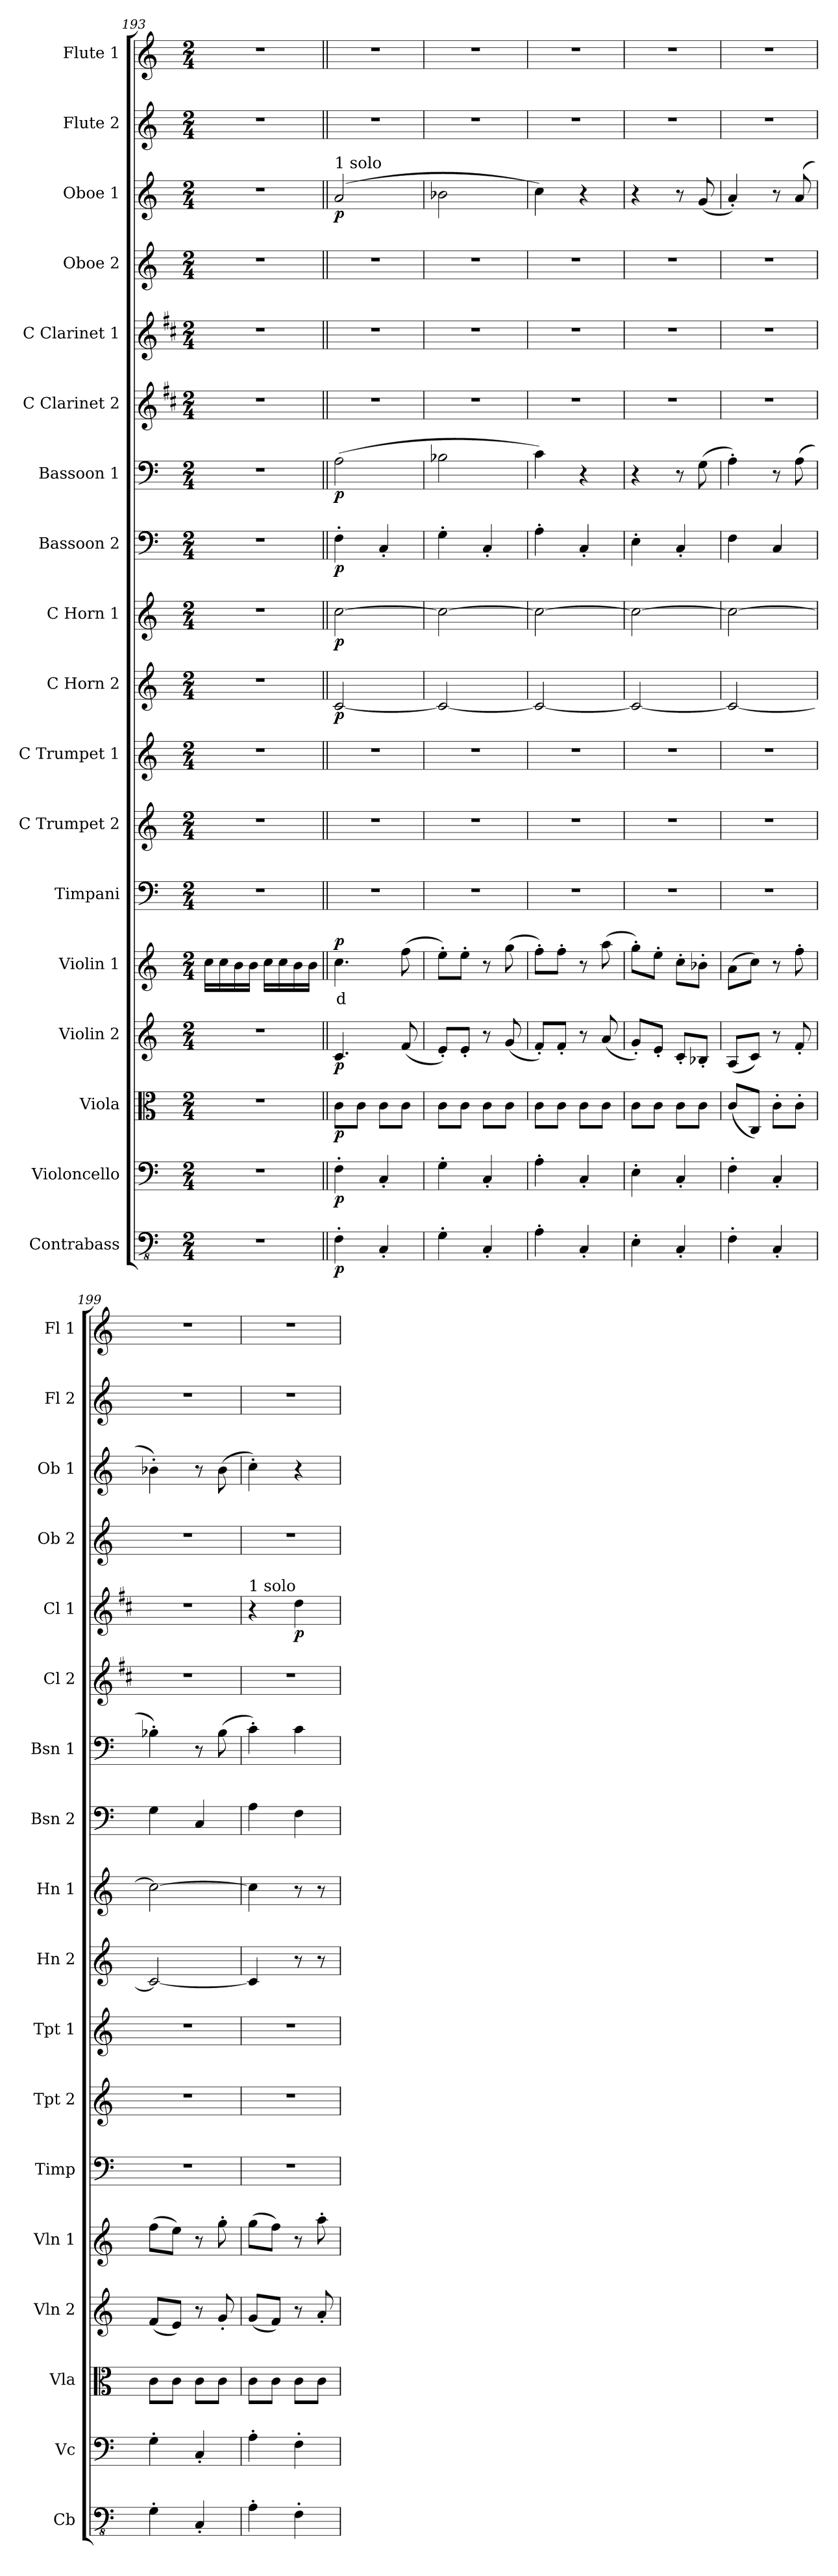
**kern	**dynam	**kern	**dynam	**kern	**dynam	**kern	**dynam	**kern	**text	**dynam	**kern	**kern	**kern	**kern	**dynam	**kern	**dynam	**kern	**dynam	**kern	**dynam	**kern	**kern	**dynam	**kern	**kern	**dynam	**kern	**kern
*part18	*part18	*part17	*part17	*part16	*part16	*part15	*part15	*part14	*part14	*part14	*part13	*part12	*part11	*part10	*part10	*part9	*part9	*part8	*part8	*part7	*part7	*part6	*part5	*part5	*part4	*part3	*part3	*part2	*part1
*staff18	*staff18	*staff17	*staff17	*staff16	*staff16	*staff15	*staff15	*staff14	*staff14	*staff14	*staff13	*staff12	*staff11	*staff10	*staff10	*staff9	*staff9	*staff8	*staff8	*staff7	*staff7	*staff6	*staff5	*staff5	*staff4	*staff3	*staff3	*staff2	*staff1
*I"Contrabass	*	*I"Violoncello	*	*I"Viola	*	*I"Violin 2	*	*I"Violin 1	*	*	*I"Timpani	*I"C Trumpet 2	*I"C Trumpet 1	*I"C Horn 2	*	*I"C Horn 1	*	*I"Bassoon 2	*	*I"Bassoon 1	*	*I"C Clarinet 2	*I"C Clarinet 1	*	*I"Oboe 2	*I"Oboe 1	*	*I"Flute 2	*I"Flute 1
*I'Cb	*	*I'Vc	*	*I'Vla	*	*I'Vln 2	*	*I'Vln 1	*	*	*I'Timp	*I'Tpt 2	*I'Tpt 1	*I'Hn 2	*	*I'Hn 1	*	*I'Bsn 2	*	*I'Bsn 1	*	*I'Cl 2	*I'Cl 1	*	*I'Ob 2	*I'Ob 1	*	*I'Fl 2	*I'Fl 1
*clefFv4	*	*clefF4	*	*clefC3	*	*clefG2	*	*clefG2	*	*	*clefF4	*clefG2	*clefG2	*clefG2	*	*clefG2	*	*clefF4	*	*clefF4	*	*clefG2	*clefG2	*	*clefG2	*clefG2	*	*clefG2	*clefG2
*	*	*	*	*	*	*	*	*	*	*	*	*	*	*ITrd7c12	*	*ITrd7c12	*	*	*	*	*	*ITrd1c2	*ITrd1c2	*	*	*	*	*	*
*k[]	*	*k[]	*	*k[]	*	*k[]	*	*k[]	*	*	*k[]	*k[]	*k[]	*k[]	*	*k[]	*	*k[]	*	*k[]	*	*k[]	*k[]	*	*k[]	*k[]	*	*k[]	*k[]
*M2/4	*	*M2/4	*	*M2/4	*	*M2/4	*	*M2/4	*	*	*M2/4	*M2/4	*M2/4	*M2/4	*	*M2/4	*	*M2/4	*	*M2/4	*	*M2/4	*M2/4	*	*M2/4	*M2/4	*	*M2/4	*M2/4
=193	=193	=193	=193	=193	=193	=193	=193	=193	=193	=193	=193	=193	=193	=193	=193	=193	=193	=193	=193	=193	=193	=193	=193	=193	=193	=193	=193	=193	=193
2r	.	2r	.	2r	.	2r	.	16cc\LL	.	.	2r	2r	2r	2r	.	2r	.	2r	.	2r	.	2r	2r	.	2r	2r	.	2r	2r
.	.	.	.	.	.	.	.	16cc\	.	.	.	.	.	.	.	.	.	.	.	.	.	.	.	.	.	.	.	.	.
.	.	.	.	.	.	.	.	16b\	.	.	.	.	.	.	.	.	.	.	.	.	.	.	.	.	.	.	.	.	.
.	.	.	.	.	.	.	.	16b\JJ	.	.	.	.	.	.	.	.	.	.	.	.	.	.	.	.	.	.	.	.	.
.	.	.	.	.	.	.	.	16cc\LL	.	.	.	.	.	.	.	.	.	.	.	.	.	.	.	.	.	.	.	.	.
.	.	.	.	.	.	.	.	16cc\	.	.	.	.	.	.	.	.	.	.	.	.	.	.	.	.	.	.	.	.	.
.	.	.	.	.	.	.	.	16b\	.	.	.	.	.	.	.	.	.	.	.	.	.	.	.	.	.	.	.	.	.
.	.	.	.	.	.	.	.	16b\JJ	.	.	.	.	.	.	.	.	.	.	.	.	.	.	.	.	.	.	.	.	.
=194||	=194||	=194||	=194||	=194||	=194||	=194||	=194||	=194||	=194||	=194||	=194||	=194||	=194||	=194||	=194||	=194||	=194||	=194||	=194||	=194||	=194||	=194||	=194||	=194||	=194||	=194||	=194||	=194||	=194||
!	!	!	!	!	!	!	!	!	!	!	!	!	!	!	!	!	!	!	!	!	!	!	!	!	!	!LO:TX:a:t=1 solo	!	!	!
!	!LO:DY:b	!	!LO:DY:b	!	!LO:DY:b	!	!LO:DY:b	!	!LO:LY:b:color=#FF0000	!LO:DY:b	!	!	!	!	!LO:DY:b	!	!LO:DY:b	!	!LO:DY:b	!	!LO:DY:b	!	!	!	!	!	!LO:DY:b	!	!
4FF'\	p	4F'\	p	8c\L	p	4.c/	p	4.cc\	d	p	2r	2r	2r	[2C/	p	[2c\	p	4F'\	p	(2A\	p	2r	2r	.	2r	(2a/	p	2r	2r
.	.	.	.	8c\J	.	.	.	.	.	.	.	.	.	.	.	.	.	.	.	.	.	.	.	.	.	.	.	.	.
4CC'/	.	4C'/	.	8c\L	.	.	.	.	.	.	.	.	.	.	.	.	.	4C'/	.	.	.	.	.	.	.	.	.	.	.
.	.	.	.	8c\J	.	(8f/	.	(8ff\	.	.	.	.	.	.	.	.	.	.	.	.	.	.	.	.	.	.	.	.	.
=195	=195	=195	=195	=195	=195	=195	=195	=195	=195	=195	=195	=195	=195	=195	=195	=195	=195	=195	=195	=195	=195	=195	=195	=195	=195	=195	=195	=195	=195
4GG'\	.	4G'\	.	8c\L	.	8e'/L)	.	8ee'\L)	.	.	2r	2r	2r	2C/_	.	2c\_	.	4G'\	.	2B-X\	.	2r	2r	.	2r	2b-X\	.	2r	2r
.	.	.	.	8c\J	.	8e'/J	.	8ee'\J	.	.	.	.	.	.	.	.	.	.	.	.	.	.	.	.	.	.	.	.	.
4CC'/	.	4C'/	.	8c\L	.	8r	.	8r	.	.	.	.	.	.	.	.	.	4C'/	.	.	.	.	.	.	.	.	.	.	.
.	.	.	.	8c\J	.	(8g/	.	(8gg\	.	.	.	.	.	.	.	.	.	.	.	.	.	.	.	.	.	.	.	.	.
=196	=196	=196	=196	=196	=196	=196	=196	=196	=196	=196	=196	=196	=196	=196	=196	=196	=196	=196	=196	=196	=196	=196	=196	=196	=196	=196	=196	=196	=196
4AA'\	.	4A'\	.	8c\L	.	8f'/L)	.	8ff'\L)	.	.	2r	2r	2r	2C/_	.	2c\_	.	4A'\	.	4c\)	.	2r	2r	.	2r	4cc\)	.	2r	2r
.	.	.	.	8c\J	.	8f'/J	.	8ff'\J	.	.	.	.	.	.	.	.	.	.	.	.	.	.	.	.	.	.	.	.	.
4CC'/	.	4C'/	.	8c\L	.	8r	.	8r	.	.	.	.	.	.	.	.	.	4C'/	.	4r	.	.	.	.	.	4r	.	.	.
.	.	.	.	8c\J	.	(8a/	.	(8aa\	.	.	.	.	.	.	.	.	.	.	.	.	.	.	.	.	.	.	.	.	.
=197	=197	=197	=197	=197	=197	=197	=197	=197	=197	=197	=197	=197	=197	=197	=197	=197	=197	=197	=197	=197	=197	=197	=197	=197	=197	=197	=197	=197	=197
4EE'\	.	4E'\	.	8c\L	.	8g'/L)	.	8gg'\L)	.	.	2r	2r	2r	2C/_	.	2c\_	.	4E'\	.	4r	.	2r	2r	.	2r	4r	.	2r	2r
.	.	.	.	8c\J	.	8e'/J	.	8ee'\J	.	.	.	.	.	.	.	.	.	.	.	.	.	.	.	.	.	.	.	.	.
4CC'/	.	4C'/	.	8c\L	.	8c'/L	.	8cc'\L	.	.	.	.	.	.	.	.	.	4C'/	.	8r	.	.	.	.	.	8r	.	.	.
.	.	.	.	8c\J	.	8B-X'/J	.	8b-X'\J	.	.	.	.	.	.	.	.	.	.	.	(8G\	.	.	.	.	.	(8g/	.	.	.
=198	=198	=198	=198	=198	=198	=198	=198	=198	=198	=198	=198	=198	=198	=198	=198	=198	=198	=198	=198	=198	=198	=198	=198	=198	=198	=198	=198	=198	=198
4FF'\	.	4F'\	.	(8c/L	.	(8A/L	.	(8a\L	.	.	2r	2r	2r	2C/_	.	2c\_	.	4F\	.	4A'\)	.	2r	2r	.	2r	4a'/)	.	2r	2r
.	.	.	.	8C/J)	.	8c/J)	.	8cc\J)	.	.	.	.	.	.	.	.	.	.	.	.	.	.	.	.	.	.	.	.	.
4CC'/	.	4C'/	.	8c'\L	.	8r	.	8r	.	.	.	.	.	.	.	.	.	4C/	.	8r	.	.	.	.	.	8r	.	.	.
.	.	.	.	8c'\J	.	8f'/	.	8ff'\	.	.	.	.	.	.	.	.	.	.	.	(8A\	.	.	.	.	.	(8a/	.	.	.
=199	=199	=199	=199	=199	=199	=199	=199	=199	=199	=199	=199	=199	=199	=199	=199	=199	=199	=199	=199	=199	=199	=199	=199	=199	=199	=199	=199	=199	=199
4GG'\	.	4G'\	.	8c\L	.	(8f/L	.	(8ff\L	.	.	2r	2r	2r	2C/_	.	2c\_	.	4G\	.	4B-X'\)	.	2r	2r	.	2r	4b-X'\)	.	2r	2r
.	.	.	.	8c\J	.	8e/J)	.	8ee\J)	.	.	.	.	.	.	.	.	.	.	.	.	.	.	.	.	.	.	.	.	.
4CC'/	.	4C'/	.	8c\L	.	8r	.	8r	.	.	.	.	.	.	.	.	.	4C/	.	8r	.	.	.	.	.	8r	.	.	.
.	.	.	.	8c\J	.	8g'/	.	8gg'\	.	.	.	.	.	.	.	.	.	.	.	(8B-\	.	.	.	.	.	(8b-\	.	.	.
=200	=200	=200	=200	=200	=200	=200	=200	=200	=200	=200	=200	=200	=200	=200	=200	=200	=200	=200	=200	=200	=200	=200	=200	=200	=200	=200	=200	=200	=200
!	!	!	!	!	!	!	!	!	!	!	!	!	!	!	!	!	!	!	!	!	!	!	!LO:TX:a:t=1 solo	!	!	!	!	!	!
4AA'\	.	4A'\	.	8c\L	.	(8g/L	.	(8gg\L	.	.	2r	2r	2r	4C/]	.	4c\]	.	4A\	.	4c'\)	.	2r	4r	.	2r	4cc'\)	.	2r	2r
.	.	.	.	8c\J	.	8f/J)	.	8ff\J)	.	.	.	.	.	.	.	.	.	.	.	.	.	.	.	.	.	.	.	.	.
!	!	!	!	!	!	!	!	!	!	!	!	!	!	!	!	!	!	!	!	!	!	!	!	!LO:DY:b	!	!	!	!	!
4FF'\	.	4F'\	.	8c\L	.	8r	.	8r	.	.	.	.	.	8r	.	8r	.	4F\	.	4c\	.	.	4cc\	p	.	4r	.	.	.
.	.	.	.	8c\J	.	8a'/	.	8aa'\	.	.	.	.	.	8r	.	8r	.	.	.	.	.	.	.	.	.	.	.	.	.
=	=	=	=	=	=	=	=	=	=	=	=	=	=	=	=	=	=	=	=	=	=	=	=	=	=	=	=	=	=
*-	*-	*-	*-	*-	*-	*-	*-	*-	*-	*-	*-	*-	*-	*-	*-	*-	*-	*-	*-	*-	*-	*-	*-	*-	*-	*-	*-	*-	*-
